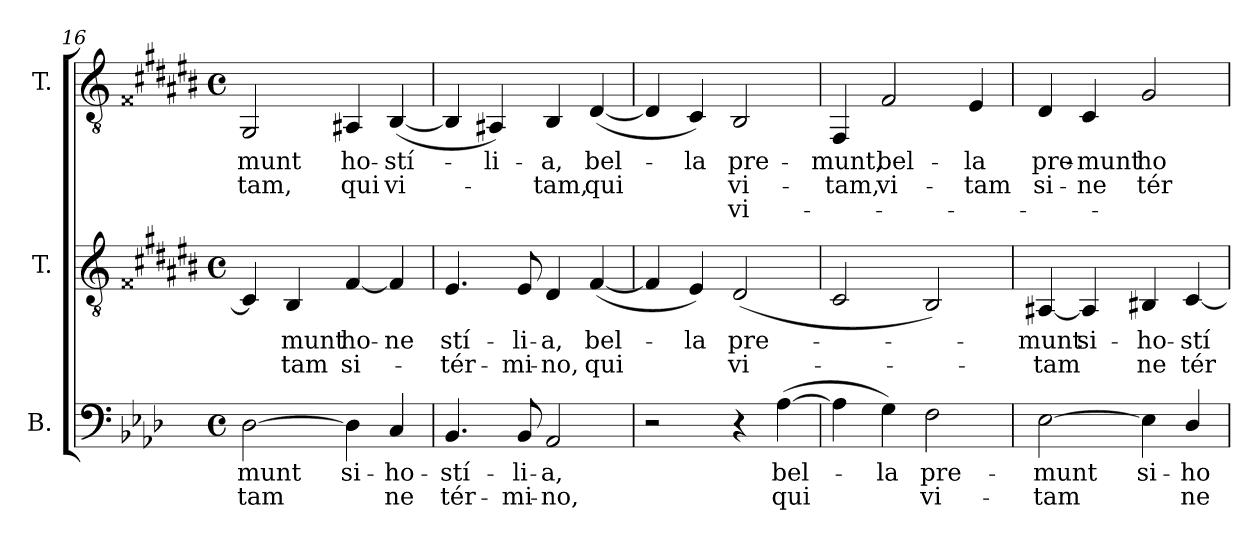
**kern	**text	**text	**kern	**text	**text	**kern	**text	**text	**text
*part3	*part3	*part3	*part2	*part2	*part2	*part1	*part1	*part1	*part1
*staff3	*staff3	*staff3	*staff2	*staff2	*staff2	*staff1	*staff1	*staff1	*staff1
*I"B.	*	*	*I"T.	*	*	*I"T.	*	*	*
!!LO:PB:g=z
*clefF4	*	*	*clefGv2	*	*	*clefGv2	*	*	*
*	*	*	*ITrd2c3	*	*	*ITrd2c3	*	*	*
*k[b-e-a-d-]	*	*	*k[f##c#g#d#a#e#b#]	*	*	*k[f##c#g#d#a#e#b#]	*	*	*
*f:	*	*	*e#:	*	*	*e#:	*	*	*
*M4/4	*	*	*M4/4	*	*	*M4/4	*	*	*
*met(c)	*	*	*met(c)	*	*	*met(c)	*	*	*
=16	=16	=16	=16	=16	=16	=16	=16	=16	=16
!	!LO:LY:b:color=#000000	!LO:LY:b:color=#000000	!	!	!	!	!	!	!
!	!	!	!	!	!	!	!LO:LY:b:color=#000000	!LO:LY:b:color=#000000	!
[>2D-i\	-munt	-tam	4AA#i/]	.	.	2EE#i/	-munt	-tam,	.
!	!	!	!	!LO:LY:b:color=#000000	!LO:LY:b:color=#000000	!	!	!	!
.	.	.	4GG#i/	munt	-tam	.	.	.	.
!	!LO:LY:b:color=#000000	!	!	!	!	!	!	!	!
!	!	!	!	!LO:LY:b:color=#000000	!LO:LY:b:color=#000000	!	!	!	!
!	!	!	!	!	!	!	!LO:LY:b:color=#000000	!LO:LY:b:color=#000000	!
4D-i\]	si-	.	[<4D#i/	ho-	si-	4FF##i/	ho-	qui	.
!	!LO:LY:b:color=#000000	!LO:LY:b:color=#000000	!	!	!	!	!	!	!
!	!	!	!	!LO:LY:b:color=#000000	!	!	!	!	!
!	!	!	!	!	!	!	!LO:LY:b:color=#000000	!LO:LY:b:color=#000000	!
4Ci/	ho-	-ne	4D#i/]	-ne	.	([<4GG#i/	-stí-	vi-	.
=17	=17	=17	=17	=17	=17	=17	=17	=17	=17
!	!LO:LY:b:color=#000000	!LO:LY:b:color=#000000	!	!	!	!	!	!	!
!	!	!	!	!LO:LY:b:color=#000000	!LO:LY:b:color=#000000	!	!	!	!
4.BB-i/	-stí-	tér-	4.C#i/	-stí-	tér-	4GG#i/]	.	.	.
!	!	!	!	!	!	!	!LO:LY:b:color=#000000	!	!
.	.	.	.	.	.	4FF##i/)	-li-	.	.
!	!LO:LY:b:color=#000000	!LO:LY:b:color=#000000	!	!	!	!	!	!	!
!	!	!	!	!LO:LY:b:color=#000000	!LO:LY:b:color=#000000	!	!	!	!
8BB-i/	-li-	-mi-	8C#i/	-li-	-mi-	.	.	.	.
!	!LO:LY:b:color=#000000	!LO:LY:b:color=#000000	!	!	!	!	!	!	!
!	!	!	!	!LO:LY:b:color=#000000	!LO:LY:b:color=#000000	!	!	!	!
!	!	!	!	!	!	!	!LO:LY:b:color=#000000	!LO:LY:b:color=#000000	!
2AA-i/	-a,	-no,	4BB#i/	-a,	-no,	4GG#i/	-a,	-tam,	.
!	!	!	!	!LO:LY:b:color=#000000	!LO:LY:b:color=#000000	!	!	!	!
!	!	!	!	!	!	!	!LO:LY:b:color=#000000	!LO:LY:b:color=#000000	!
.	.	.	([<4D#i/	bel-	qui	([<4BB#i/	bel-	qui	.
=18	=18	=18	=18	=18	=18	=18	=18	=18	=18
2r	.	.	4D#i/]	.	.	4BB#i/]	.	.	.
!	!	!	!	!LO:LY:b:color=#000000	!	!	!	!	!
!	!	!	!	!	!	!	!LO:LY:b:color=#000000	!	!
.	.	.	4C#i/)	-la	.	4AA#i/)	-la	.	.
!	!	!	!	!LO:LY:b:color=#000000	!LO:LY:b:color=#000000	!	!	!	!
!	!	!	!	!	!	!	!LO:LY:b:color=#000000	!LO:LY:b:color=#000000	!LO:LY:b:color=#000000
4r	.	.	(2BB#i/	pre-	vi-	2GG#i/	pre-	vi-	-vi-
!	!LO:LY:b:color=#000000	!LO:LY:b:color=#000000	!	!	!	!	!	!	!
([>4A-i\	bel-	qui	.	.	.	.	.	.	.
=19	=19	=19	=19	=19	=19	=19	=19	=19	=19
!	!	!	!	!	!	!	!LO:LY:b:color=#000000	!LO:LY:b:color=#000000	!
4A-i\]	.	.	2AA#i/	.	.	4DD#i/	-munt,	-tam,	.
!	!LO:LY:b:color=#000000	!	!	!	!	!	!	!	!
!	!	!	!	!	!	!	!LO:LY:b:color=#000000	!LO:LY:b:color=#000000	!
4Gi\)	-la	.	.	.	.	2D#i/	bel-	vi-	.
!	!LO:LY:b:color=#000000	!LO:LY:b:color=#000000	!	!	!	!	!	!	!
2Fi\	pre-	vi-	2GG#i/)	.	.	.	.	.	.
!	!	!	!	!	!	!	!LO:LY:b:color=#000000	!LO:LY:b:color=#000000	!
.	.	.	.	.	.	4C#i/	-la	-tam	.
=20	=20	=20	=20	=20	=20	=20	=20	=20	=20
!	!LO:LY:b:color=#000000	!LO:LY:b:color=#000000	!	!	!	!	!	!	!
!	!	!	!	!LO:LY:b:color=#000000	!LO:LY:b:color=#000000	!	!	!	!
!	!	!	!	!	!	!	!LO:LY:b:color=#000000	!LO:LY:b:color=#000000	!
[>2E-i\	-munt	-tam	[<4FF##i/	-munt	-tam	4BB#i/	pre-	si-	.
!	!	!	!	!LO:LY:b:color=#000000	!	!	!	!	!
!	!	!	!	!	!	!	!LO:LY:b:color=#000000	!LO:LY:b:color=#000000	!
.	.	.	4FF##i/]	si-	.	4AA#i/	-munt	-ne	.
!	!LO:LY:b:color=#000000	!	!	!	!	!	!	!	!
!	!	!	!	!LO:LY:b:color=#000000	!LO:LY:b:color=#000000	!	!	!	!
!	!	!	!	!	!	!	!LO:LY:b:color=#000000	!LO:LY:b:color=#000000	!
4E-i\]	si-	.	4GG##Xi/	ho-	-ne	2E#i/	ho-	tér-	.
!	!LO:LY:b:color=#000000	!LO:LY:b:color=#000000	!	!	!	!	!	!	!
!	!	!	!	!LO:LY:b:color=#000000	!LO:LY:b:color=#000000	!	!	!	!
4D-i/	ho-	-ne	[<4AA#i/	-stí-	tér-	.	.	.	.
=	=	=	=	=	=	=	=	=	=
*-	*-	*-	*-	*-	*-	*-	*-	*-	*-
